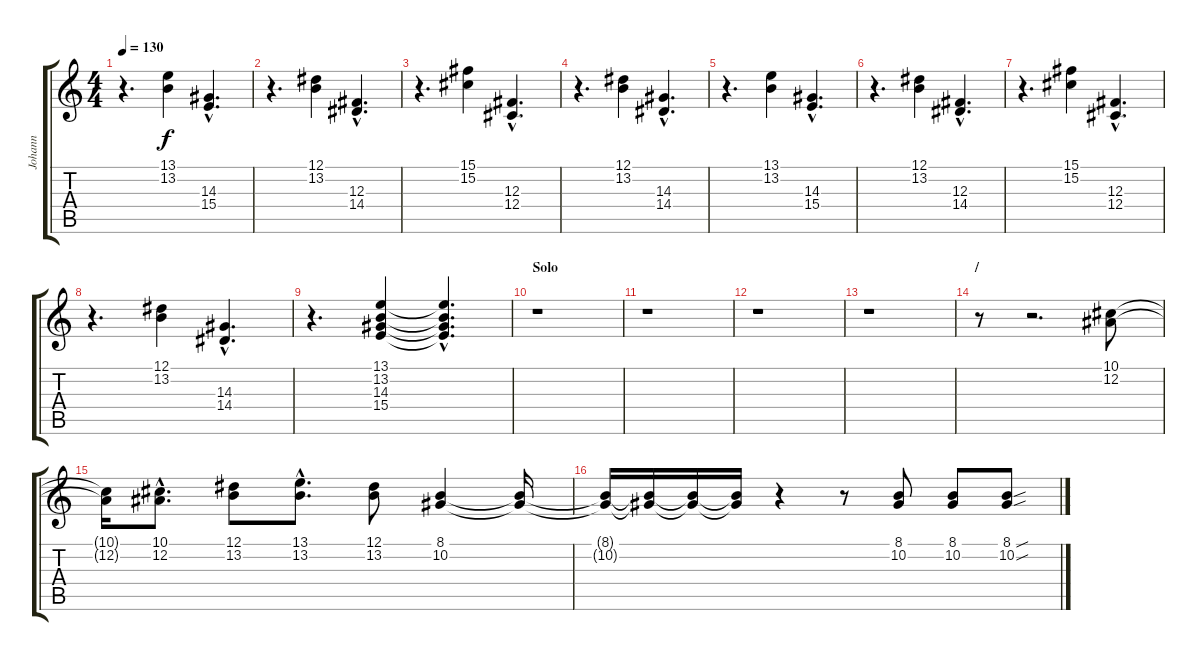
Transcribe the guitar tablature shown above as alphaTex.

\track ("Johann" "Johann") {instrument brightacousticpiano}
\staff {score tabs}
\tuning (Eb4 Bb3 Gb3 Db3 Ab2 Eb2) {hide}
\ts (4 4)
\tempo 130
\clef g2
\ks c
r.4{d dy f} (13.1 13.2).4 (14.3{hac} 15.4{hac}).4{d} |
r.4{d} (12.1 13.2).4 (12.3{hac} 14.4{hac}).4{d} |
r.4{d} (15.1 15.2).4 (12.3{hac} 12.4{hac}).4{d} |
r.4{d} (12.1 13.2).4 (14.3{hac} 14.4{hac}).4{d} |
r.4{d} (13.1 13.2).4 (14.3{hac} 15.4{hac}).4{d} |
r.4{d} (12.1 13.2).4 (12.3{hac} 14.4{hac}).4{d} |
r.4{d} (15.1 15.2).4 (12.3{hac} 12.4{hac}).4{d} |
r.4{d} (12.1 13.2).4 (14.3{hac} 14.4{hac}).4{d} |
r.4{d} (13.1 13.2 14.3 15.4).4 (13.1{hac t} 13.2{hac t} 14.3{hac t} 15.4{hac t}).4{d} |
\section ("" "Solo")
r.1 |
r.1 |
r.1 |
r.1 |
\section ("" "/")
r.8{volume 16} r.2{d} (10.1 12.2).8 |
(10.1{t} 12.2{t}).16 (10.1{hac} 12.2{hac}).8{d} (12.1 13.2).8 (13.1{hac} 13.2{hac}).8{d} (12.1 13.2).8 (8.1 10.2).4 (8.1{t} 10.2{t}).16 |
(8.1{t} 10.2{t}).16 (8.1{t} 10.2{t}).16 (8.1{t} 10.2{t}).16 (8.1{t} 10.2{t}).16 r.4 r.8 (8.1 10.2).8 (8.1 10.2).8 (8.1{sou} 10.2{sou}).8
